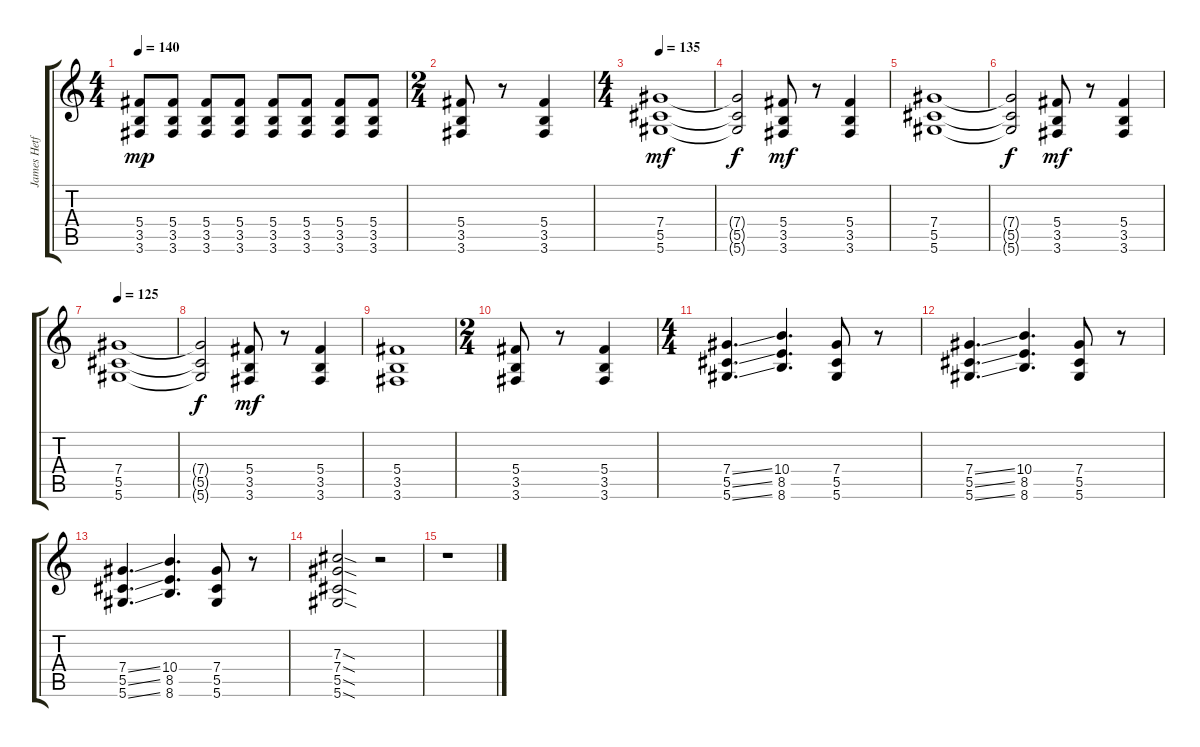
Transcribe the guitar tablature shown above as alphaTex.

\track ("James Hetfield" "James Hetf") {instrument distortionguitar}
\staff {score tabs}
\tuning (Eb4 Bb3 Gb3 Db3 Ab2 Eb2) {hide}
\ts (4 4)
\tempo 140
\clef g2
\ks c
(5.4 3.5 3.6).8{dy mp} (5.4 3.5 3.6).8 (5.4 3.5 3.6).8 (5.4 3.5 3.6).8 (5.4 3.5 3.6).8 (5.4 3.5 3.6).8 (5.4 3.5 3.6).8 (5.4 3.5 3.6).8 |
\ts (2 4)
(5.4 3.5 3.6).8 r.8 (5.4 3.5 3.6).4 |
\ts (4 4)
\tempo 135
(7.4 5.5 5.6).1{dy mf} |
(7.4{t} 5.5{t} 5.6{t}).2{dy f} (5.4 3.5 3.6).8{dy mf} r.8 (5.4 3.5 3.6).4 |
(7.4 5.5 5.6).1 |
(7.4{t} 5.5{t} 5.6{t}).2{dy f} (5.4 3.5 3.6).8{dy mf} r.8 (5.4 3.5 3.6).4 |
\tempo 125
(7.4 5.5 5.6).1 |
(7.4{t} 5.5{t} 5.6{t}).2{dy f} (5.4 3.5 3.6).8{dy mf} r.8 (5.4 3.5 3.6).4 |
(5.4 3.5 3.6).1 |
\ts (2 4)
(5.4 3.5 3.6).8 r.8 (5.4 3.5 3.6).4 |
\ts (4 4)
(7.4{ss} 5.5{ss} 5.6{ss}).4{d} (10.4 8.5 8.6).4{d} (7.4 5.5 5.6).8 r.8 |
(7.4{ss} 5.5{ss} 5.6{ss}).4{d} (10.4 8.5 8.6).4{d} (7.4 5.5 5.6).8 r.8 |
(7.4{ss} 5.5{ss} 5.6{ss}).4{d} (10.4 8.5 8.6).4{d} (7.4 5.5 5.6).8 r.8 |
(7.3{sod} 7.4{sod} 5.5{sod} 5.6{sod}).2 r.2 |
r.1
